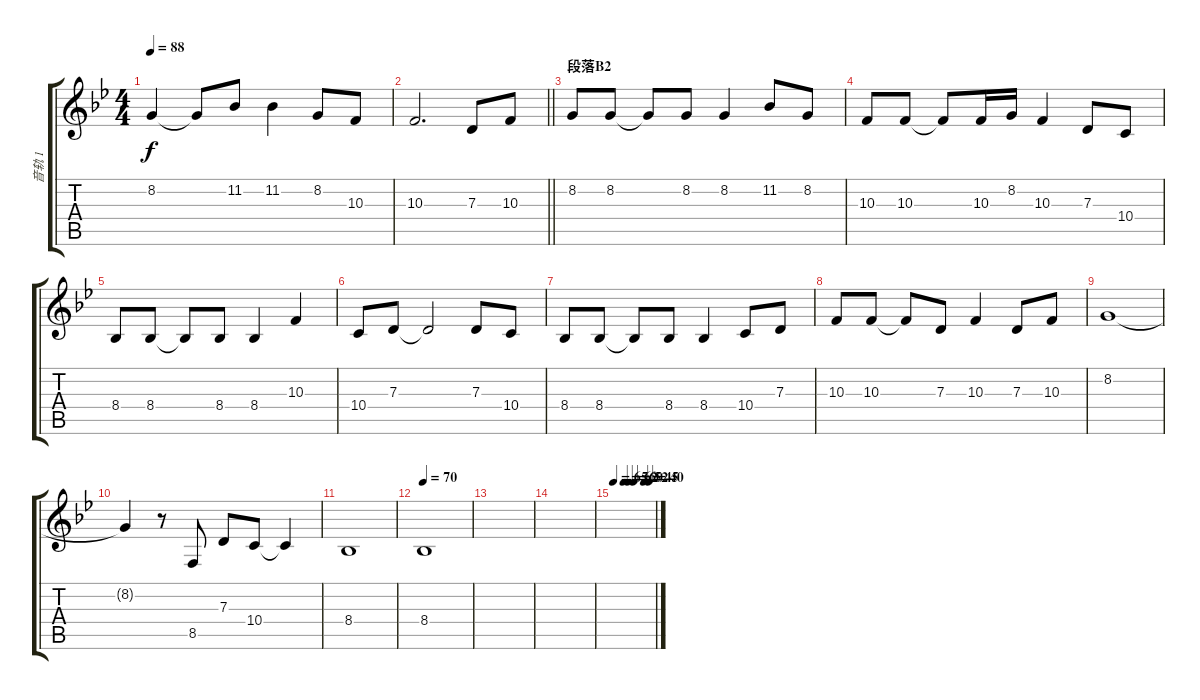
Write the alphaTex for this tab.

\track ("音轨 1" "音轨 1") {instrument flute}
\staff {score tabs}
\tuning (E4 B3 G3 D3 A2 E2) {hide}
\ts (4 4)
\tempo 88
\clef g2
\ks bb
8.2.4{dy f} 8.2{t}.8 11.2.8 11.2.4 8.2.8 10.3.8 |
\barLineRight lightlight
10.3.2{d} 7.3.8 10.3.8 |
\section ("" "段落B2")
8.2.8 8.2.8 8.2{t}.8 8.2.8 8.2.4 11.2.8 8.2.8 |
10.3.8 10.3.8 10.3{t}.8 10.3.16 8.2.16 10.3.4 7.3.8 10.4.8 |
8.4.8 8.4.8 8.4{t}.8 8.4.8 8.4.4 10.3.4 |
10.4.8 7.3.8 7.3{t}.2 7.3.8 10.4.8 |
8.4.8 8.4.8 8.4{t}.8 8.4.8 8.4.4 10.4.8 7.3.8 |
10.3.8 10.3.8 10.3{t}.8 7.3.8 10.3.4 7.3.8 10.3.8 |
8.2.1 |
8.2{t}.4 r.8 8.5.8 7.3.8 10.4.8 10.4{t}.4 |
8.4.1 |
\tempo 70
8.4.1 |
|
|
\tempo 65
\tempo (62 0.25)
\tempo (60 0.375)
\tempo (52 0.5)
\tempo (45 0.75)
\tempo (40 0.875)
